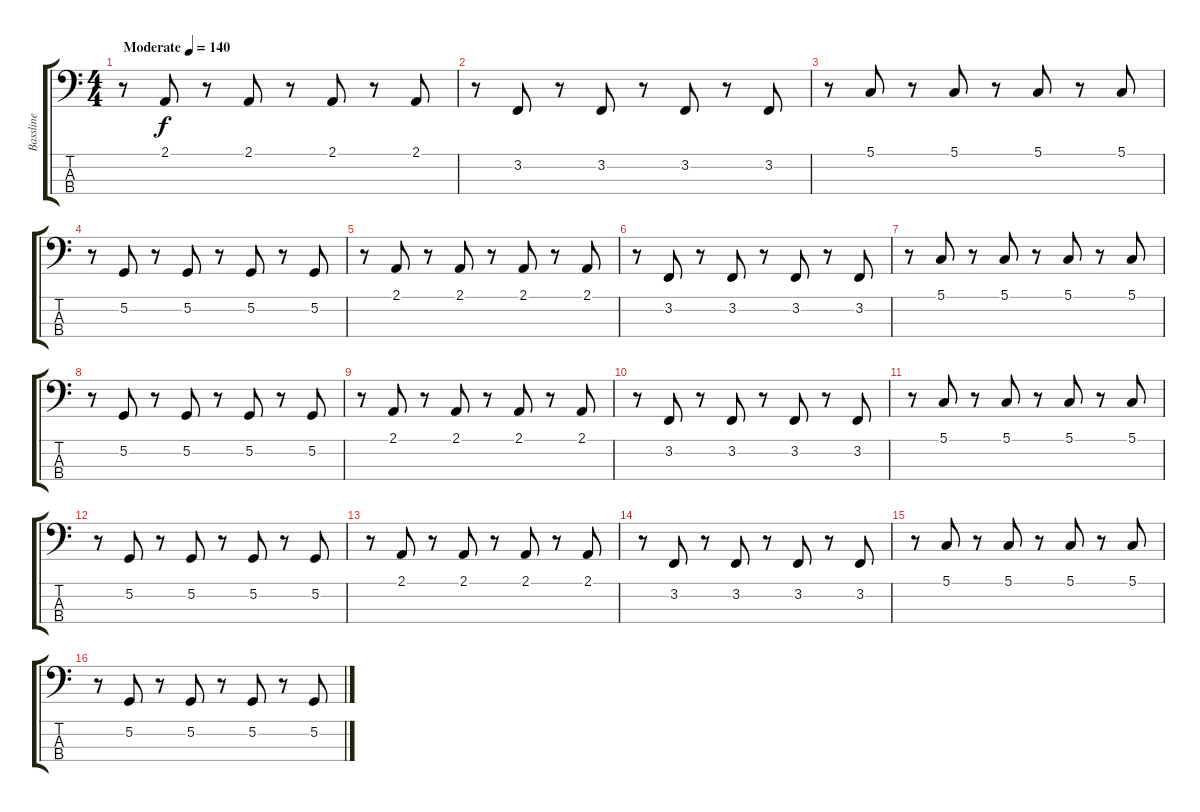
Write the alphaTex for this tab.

\track ("Bassline" "Bassline") {instrument lead8bassandlead}
\staff {score tabs}
\tuning (G2 D2 A1 E1) {hide}
\ts (4 4)
\tempo (140 "Moderate")
\clef f4
\ks c
r.8{dy f instrument lead8bassandlead} 2.1.8 r.8 2.1.8 r.8 2.1.8 r.8 2.1.8 |
r.8 3.2.8 r.8 3.2.8 r.8 3.2.8 r.8 3.2.8 |
r.8 5.1.8 r.8 5.1.8 r.8 5.1.8 r.8 5.1.8 |
r.8 5.2.8 r.8 5.2.8 r.8 5.2.8 r.8 5.2.8 |
r.8 2.1.8 r.8 2.1.8 r.8 2.1.8 r.8 2.1.8 |
r.8 3.2.8 r.8 3.2.8 r.8 3.2.8 r.8 3.2.8 |
r.8 5.1.8 r.8 5.1.8 r.8 5.1.8 r.8 5.1.8 |
r.8 5.2.8 r.8 5.2.8 r.8 5.2.8 r.8 5.2.8 |
r.8 2.1.8 r.8 2.1.8 r.8 2.1.8 r.8 2.1.8 |
r.8 3.2.8 r.8 3.2.8 r.8 3.2.8 r.8 3.2.8 |
r.8 5.1.8 r.8 5.1.8 r.8 5.1.8 r.8 5.1.8 |
r.8 5.2.8 r.8 5.2.8 r.8 5.2.8 r.8 5.2.8 |
r.8 2.1.8 r.8 2.1.8 r.8 2.1.8 r.8 2.1.8 |
r.8 3.2.8 r.8 3.2.8 r.8 3.2.8 r.8 3.2.8 |
r.8 5.1.8 r.8 5.1.8 r.8 5.1.8 r.8 5.1.8 |
r.8 5.2.8 r.8 5.2.8 r.8 5.2.8 r.8 5.2.8
